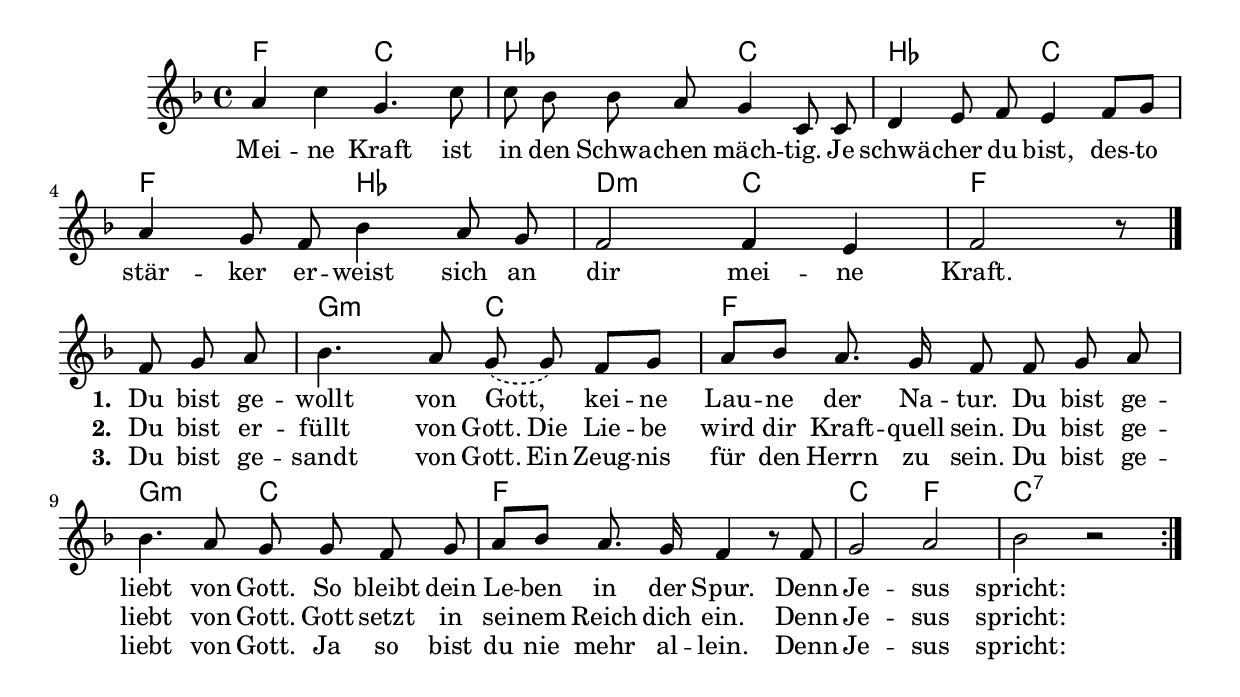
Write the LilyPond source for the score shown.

\include "deutsch.ly"

#(set! paper-alist (cons '("kindle" . (cons (* 210 mm) (* 130 mm))) paper-alist))
#(set-default-paper-size "kindle")

\header {
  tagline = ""
}
\paper {
  top-margin = 5
}

<<
\new ChordNames {
 \chordmode {
  f2 c | b c | b c | f b | d:m c | f s | g:m c | f s | g:m c | f1 | c2 f | c:7 s |
 }
}
\new Staff <<
\relative a' {
  \key f \major
  \time 4/4
  \context Voice = refrain {
  \autoBeamOff
  \set melismaBusyProperties = #'()
  a4 c g4. c8 | c b b a g4 c,8 c | d4 e8 f e4 f8[ g] |
  a4 g8 f b4 a8 g | f2 f4 e | f2 r8 \bar "|."
  \context Voice = verse {
  \autoBeamOff
  \set melismaBusyProperties = #'()
  f8 g a | b4. a8 \slurDashed g( g) f[ g] | a[ b] a8. g16 f8 f g a |
  b4. a8 g g f g | a[ b] a8. g16 f4 r8 f |
  g2 a | b r \bar ":|" }}
  }
\context Lyrics = one \lyricsto refrain \lyricmode {
  Mei -- ne Kraft ist in den Schwa -- chen mäch -- tig.
  Je schwä -- cher du bist, des -- to stär -- ker er -- weist sich an dir mei -- ne Kraft.
  }
\context Lyrics = one \lyricsto verse \lyricmode {
  \set stanza = #"1. "
  Du bist ge -- wollt von Gott, _ kei -- ne Lau -- ne der Na -- tur. Du bist ge -- liebt von Gott. So bleibt dein Le -- ben in der Spur. Denn Je -- sus spricht:
  }
\context Lyrics = two \lyricsto verse \lyricmode {
  \set stanza = #"2. "
  Du bist er -- füllt von Gott. Die Lie -- be wird dir Kraft -- quell sein. Du bist ge -- liebt von Gott. Gott setzt in sei -- nem Reich dich ein. Denn Je -- sus spricht:
  }
\context Lyrics = three \lyricsto verse \lyricmode {
  \set stanza = #"3. "
  Du bist ge -- sandt von Gott. Ein Zeug -- nis für den Herrn zu sein. Du bist ge -- liebt von Gott. Ja so bist du nie mehr al -- lein. Denn Je -- sus spricht:
  }
>>
>>